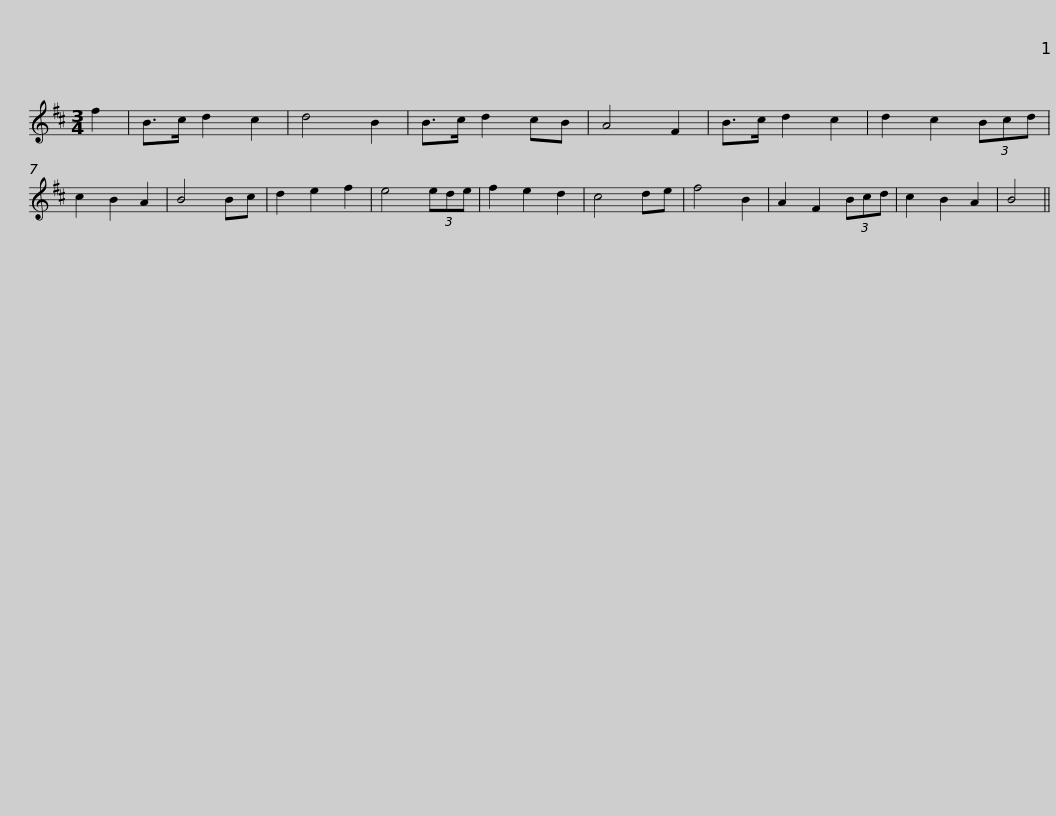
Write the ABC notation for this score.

X:1
L:1/8
M:3/4
I:linebreak $
K:Bmin
V:1 treble
V:1
 f2 | B>c d2 c2 | d4 B2 | B>c d2 cB | A4 F2 | %5
 B>c d2 c2 | d2 c2 (3Bcd | c2 B2 A2 | B4 Bc | d2 e2 f2 | %10
 e4 (3ede | f2 e2 d2 |$ c4 de | f4 B2 | A2 F2 (3Bcd | %15
 c2 B2 A2 | B4 || %17
